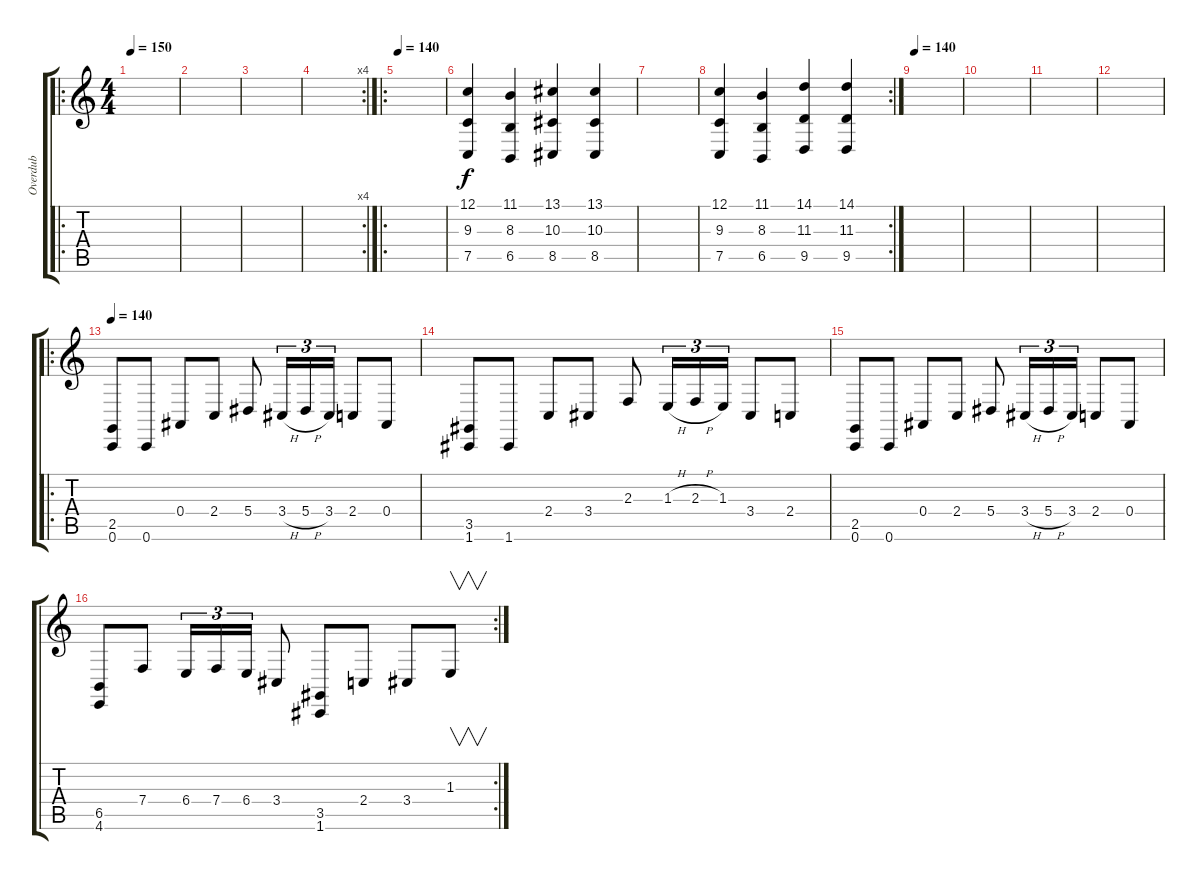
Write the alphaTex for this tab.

\track ("Overdub" "Overdub") {instrument sitar}
\staff {score tabs}
\tuning (C4 G3 Eb3 Bb2 F2 C2) {hide}
\ro
\ts (4 4)
\tempo 150
\clef g2
\ks c
|
|
|
\rc 4
|
\ro
\tempo 140
|
(12.1 9.3 7.5).4{volume 7} (11.1 8.3 6.5).4 (13.1 10.3 8.5).4 (13.1 10.3 8.5).4 |
|
\rc 2
(12.1 9.3 7.5).4 (11.1 8.3 6.5).4 (14.1 11.3 9.5).4 (14.1 11.3 9.5).4 |
\tempo 140
|
|
|
|
\ro
\tempo 140
(2.5 0.6).8{volume 5 balance 5 instrument distortionguitar} 0.6.8 0.4.8 2.4.8 5.4.8 3.4{h}.16{tu (3 2)} 5.4{h}.16{tu (3 2)} 3.4.16{tu (3 2)} 2.4.8 0.4.8 |
(3.5 1.6).8 1.6.8 2.4.8 3.4.8 2.3.8 1.3{h}.16{tu (3 2)} 2.3{h}.16{tu (3 2)} 1.3.16{tu (3 2)} 3.4.8 2.4.8 |
(2.5 0.6).8 0.6.8 0.4.8 2.4.8 5.4.8 3.4{h}.16{tu (3 2)} 5.4{h}.16{tu (3 2)} 3.4.16{tu (3 2)} 2.4.8 0.4.8 |
\rc 2
(6.5 4.6).8 7.4.8 6.4.16{tu (3 2)} 7.4.16{tu (3 2)} 6.4.16{tu (3 2)} 3.4.8 (3.5 1.6).8 2.4.8 3.4.8 1.3.8{v}
